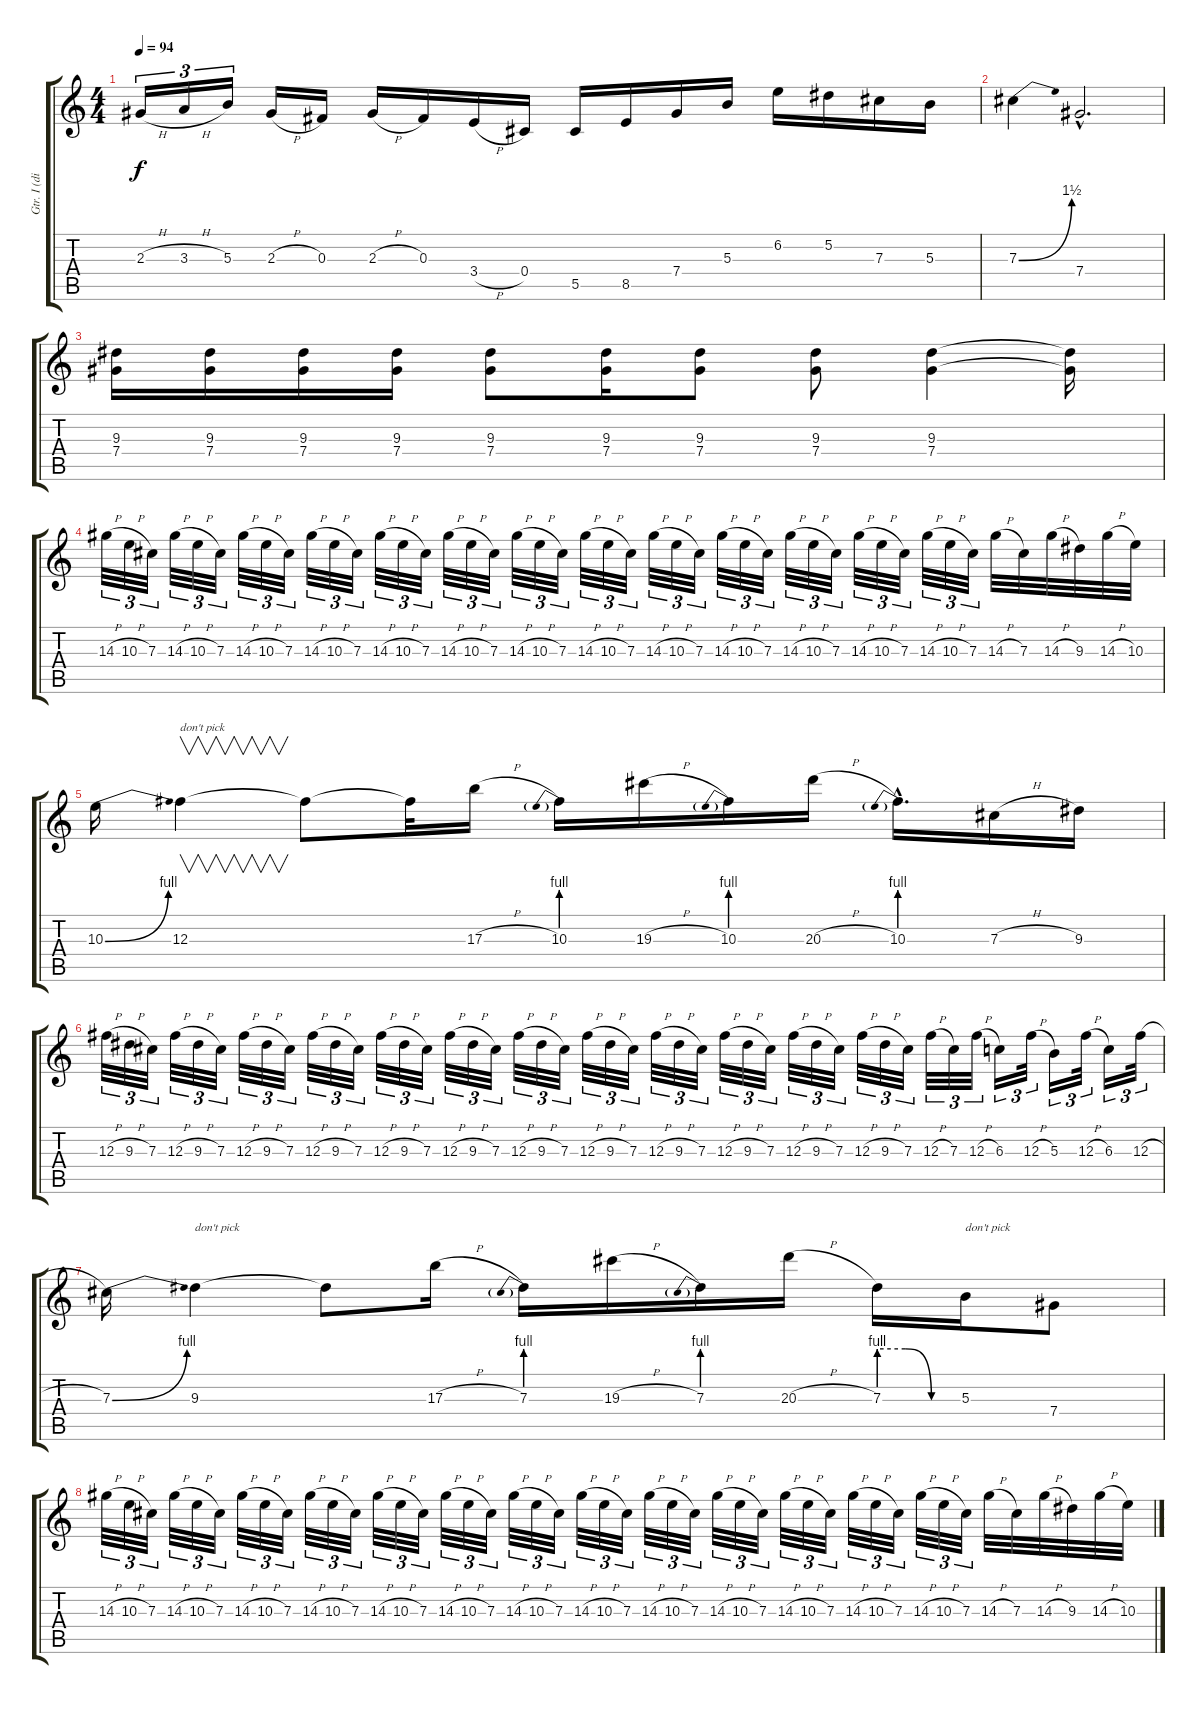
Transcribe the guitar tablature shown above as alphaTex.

\track ("Gtr. I (dist)" "Gtr. I (di") {instrument distortionguitar}
\staff {score tabs}
\tuning (Eb4 Bb3 Gb3 Db3 Ab2 Eb2) {hide}
\ts (4 4)
\tempo 94
\clef g2
\ks c
2.3{h}.16{tu (3 2) dy f} 3.3{h}.16{tu (3 2)} 5.3.16{tu (3 2)} 2.3{h}.16 0.3.16 2.3{h}.16 0.3.16 3.4{h}.16 0.4.16 5.5.16 8.5.16 7.4.16 5.3.16 6.2.16 5.2.16 7.3.16 5.3.16 |
7.3{be (bend 0 0 60 6)}.4 7.4{hac}.2{d} |
(9.3 7.4).16 (9.3 7.4).16 (9.3 7.4).16 (9.3 7.4).16 (9.3 7.4).8 (9.3 7.4).16 (9.3 7.4).8 (9.3 7.4).8 (9.3 7.4).4 (9.3{t} 7.4{t}).16 |
14.3{h}.32{tu (3 2)} 10.3{h}.32{tu (3 2)} 7.3.32{tu (3 2)} 14.3{h}.32{tu (3 2)} 10.3{h}.32{tu (3 2)} 7.3.32{tu (3 2)} 14.3{h}.32{tu (3 2)} 10.3{h}.32{tu (3 2)} 7.3.32{tu (3 2)} 14.3{h}.32{tu (3 2)} 10.3{h}.32{tu (3 2)} 7.3.32{tu (3 2)} 14.3{h}.32{tu (3 2)} 10.3{h}.32{tu (3 2)} 7.3.32{tu (3 2)} 14.3{h}.32{tu (3 2)} 10.3{h}.32{tu (3 2)} 7.3.32{tu (3 2)} 14.3{h}.32{tu (3 2)} 10.3{h}.32{tu (3 2)} 7.3.32{tu (3 2)} 14.3{h}.32{tu (3 2)} 10.3{h}.32{tu (3 2)} 7.3.32{tu (3 2)} 14.3{h}.32{tu (3 2)} 10.3{h}.32{tu (3 2)} 7.3.32{tu (3 2)} 14.3{h}.32{tu (3 2)} 10.3{h}.32{tu (3 2)} 7.3.32{tu (3 2)} 14.3{h}.32{tu (3 2)} 10.3{h}.32{tu (3 2)} 7.3.32{tu (3 2)} 14.3{h}.32{tu (3 2)} 10.3{h}.32{tu (3 2)} 7.3.32{tu (3 2)} 14.3{h}.32{tu (3 2)} 10.3{h}.32{tu (3 2)} 7.3.32{tu (3 2)} 14.3{h}.32 7.3.32 14.3{h}.32 9.3.32 14.3{h}.32 10.3.32 |
10.3{be (bend 0 0 60 4)}.16 12.3.4{v txt "don't pick"} 12.3{t}.8 12.3{t}.32 17.3{h}.16 10.3{be (prebend 0 4 60 4)}.16 19.3{h}.16 10.3{be (prebend 0 4 60 4)}.16 20.3{h}.16 10.3{be (prebend 0 4 60 4) hac}.16{d} 7.3{h}.16 9.3.16 |
12.3{h}.32{tu (3 2)} 9.3{h}.32{tu (3 2)} 7.3.32{tu (3 2)} 12.3{h}.32{tu (3 2)} 9.3{h}.32{tu (3 2)} 7.3.32{tu (3 2)} 12.3{h}.32{tu (3 2)} 9.3{h}.32{tu (3 2)} 7.3.32{tu (3 2)} 12.3{h}.32{tu (3 2)} 9.3{h}.32{tu (3 2)} 7.3.32{tu (3 2)} 12.3{h}.32{tu (3 2)} 9.3{h}.32{tu (3 2)} 7.3.32{tu (3 2)} 12.3{h}.32{tu (3 2)} 9.3{h}.32{tu (3 2)} 7.3.32{tu (3 2)} 12.3{h}.32{tu (3 2)} 9.3{h}.32{tu (3 2)} 7.3.32{tu (3 2)} 12.3{h}.32{tu (3 2)} 9.3{h}.32{tu (3 2)} 7.3.32{tu (3 2)} 12.3{h}.32{tu (3 2)} 9.3{h}.32{tu (3 2)} 7.3.32{tu (3 2)} 12.3{h}.32{tu (3 2)} 9.3{h}.32{tu (3 2)} 7.3.32{tu (3 2)} 12.3{h}.32{tu (3 2)} 9.3{h}.32{tu (3 2)} 7.3.32{tu (3 2)} 12.3{h}.32{tu (3 2)} 9.3{h}.32{tu (3 2)} 7.3.32{tu (3 2)} 12.3{h}.32{tu (3 2)} 7.3.32{tu (3 2)} 12.3{h}.32{tu (3 2)} 6.3.16{tu (3 2)} 12.3{h}.32{tu (3 2)} 5.3.16{tu (3 2)} 12.3{h}.32{tu (3 2)} 6.3.16{tu (3 2)} 12.3{h}.32{tu (3 2)} |
7.3{be (bend 0 0 60 4)}.16 9.3.4{txt "don't pick"} 9.3{t}.8 17.3{h}.16 7.3{be (prebend 0 4 60 4)}.16 19.3{h}.16 7.3{be (prebend 0 4 60 4)}.16 20.3{h}.16 7.3{be (custom 0 4 20 4 40 0 60 0)}.16 5.3.16{txt "don't pick"} 7.4.8 |
14.3{h}.32{tu (3 2)} 10.3{h}.32{tu (3 2)} 7.3.32{tu (3 2)} 14.3{h}.32{tu (3 2)} 10.3{h}.32{tu (3 2)} 7.3.32{tu (3 2)} 14.3{h}.32{tu (3 2)} 10.3{h}.32{tu (3 2)} 7.3.32{tu (3 2)} 14.3{h}.32{tu (3 2)} 10.3{h}.32{tu (3 2)} 7.3.32{tu (3 2)} 14.3{h}.32{tu (3 2)} 10.3{h}.32{tu (3 2)} 7.3.32{tu (3 2)} 14.3{h}.32{tu (3 2)} 10.3{h}.32{tu (3 2)} 7.3.32{tu (3 2)} 14.3{h}.32{tu (3 2)} 10.3{h}.32{tu (3 2)} 7.3.32{tu (3 2)} 14.3{h}.32{tu (3 2)} 10.3{h}.32{tu (3 2)} 7.3.32{tu (3 2)} 14.3{h}.32{tu (3 2)} 10.3{h}.32{tu (3 2)} 7.3.32{tu (3 2)} 14.3{h}.32{tu (3 2)} 10.3{h}.32{tu (3 2)} 7.3.32{tu (3 2)} 14.3{h}.32{tu (3 2)} 10.3{h}.32{tu (3 2)} 7.3.32{tu (3 2)} 14.3{h}.32{tu (3 2)} 10.3{h}.32{tu (3 2)} 7.3.32{tu (3 2)} 14.3{h}.32{tu (3 2)} 10.3{h}.32{tu (3 2)} 7.3.32{tu (3 2)} 14.3{h}.32 7.3.32 14.3{h}.32 9.3.32 14.3{h}.32 10.3.32
